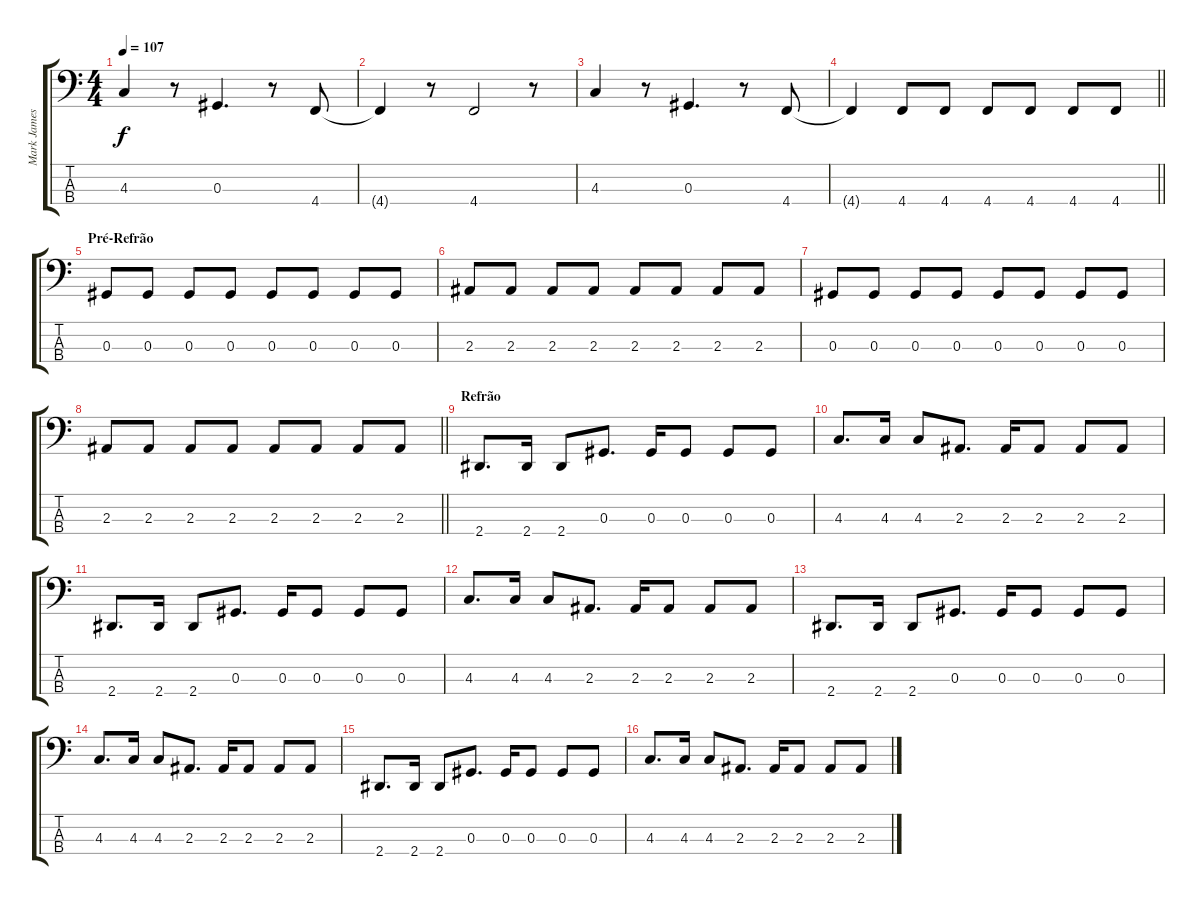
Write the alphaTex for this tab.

\track ("Mark James" "Mark James") {instrument electricbassfinger}
\staff {score tabs}
\tuning (Gb2 Db2 Ab1 Db1) {hide}
\ts (4 4)
\tempo 107
\clef f4
\ks c
4.3.4{dy f} r.8 0.3.4{d} r.8 4.4.8 |
4.4{t}.4 r.8 4.4.2 r.8 |
4.3.4 r.8 0.3.4{d} r.8 4.4.8 |
\barLineRight lightlight
4.4{t}.4 4.4.8 4.4.8 4.4.8 4.4.8 4.4.8 4.4.8 |
\section ("" "Pré-Refrão")
0.3.8 0.3.8 0.3.8 0.3.8 0.3.8 0.3.8 0.3.8 0.3.8 |
2.3.8 2.3.8 2.3.8 2.3.8 2.3.8 2.3.8 2.3.8 2.3.8 |
0.3.8 0.3.8 0.3.8 0.3.8 0.3.8 0.3.8 0.3.8 0.3.8 |
\barLineRight lightlight
2.3.8 2.3.8 2.3.8 2.3.8 2.3.8 2.3.8 2.3.8 2.3.8 |
\section ("" "Refrão")
2.4.8{d} 2.4.16 2.4.8 0.3.8{d} 0.3.16 0.3.8 0.3.8 0.3.8 |
4.3.8{d} 4.3.16 4.3.8 2.3.8{d} 2.3.16 2.3.8 2.3.8 2.3.8 |
2.4.8{d} 2.4.16 2.4.8 0.3.8{d} 0.3.16 0.3.8 0.3.8 0.3.8 |
4.3.8{d} 4.3.16 4.3.8 2.3.8{d} 2.3.16 2.3.8 2.3.8 2.3.8 |
2.4.8{d} 2.4.16 2.4.8 0.3.8{d} 0.3.16 0.3.8 0.3.8 0.3.8 |
4.3.8{d} 4.3.16 4.3.8 2.3.8{d} 2.3.16 2.3.8 2.3.8 2.3.8 |
2.4.8{d} 2.4.16 2.4.8 0.3.8{d} 0.3.16 0.3.8 0.3.8 0.3.8 |
4.3.8{d} 4.3.16 4.3.8 2.3.8{d} 2.3.16 2.3.8 2.3.8 2.3.8
